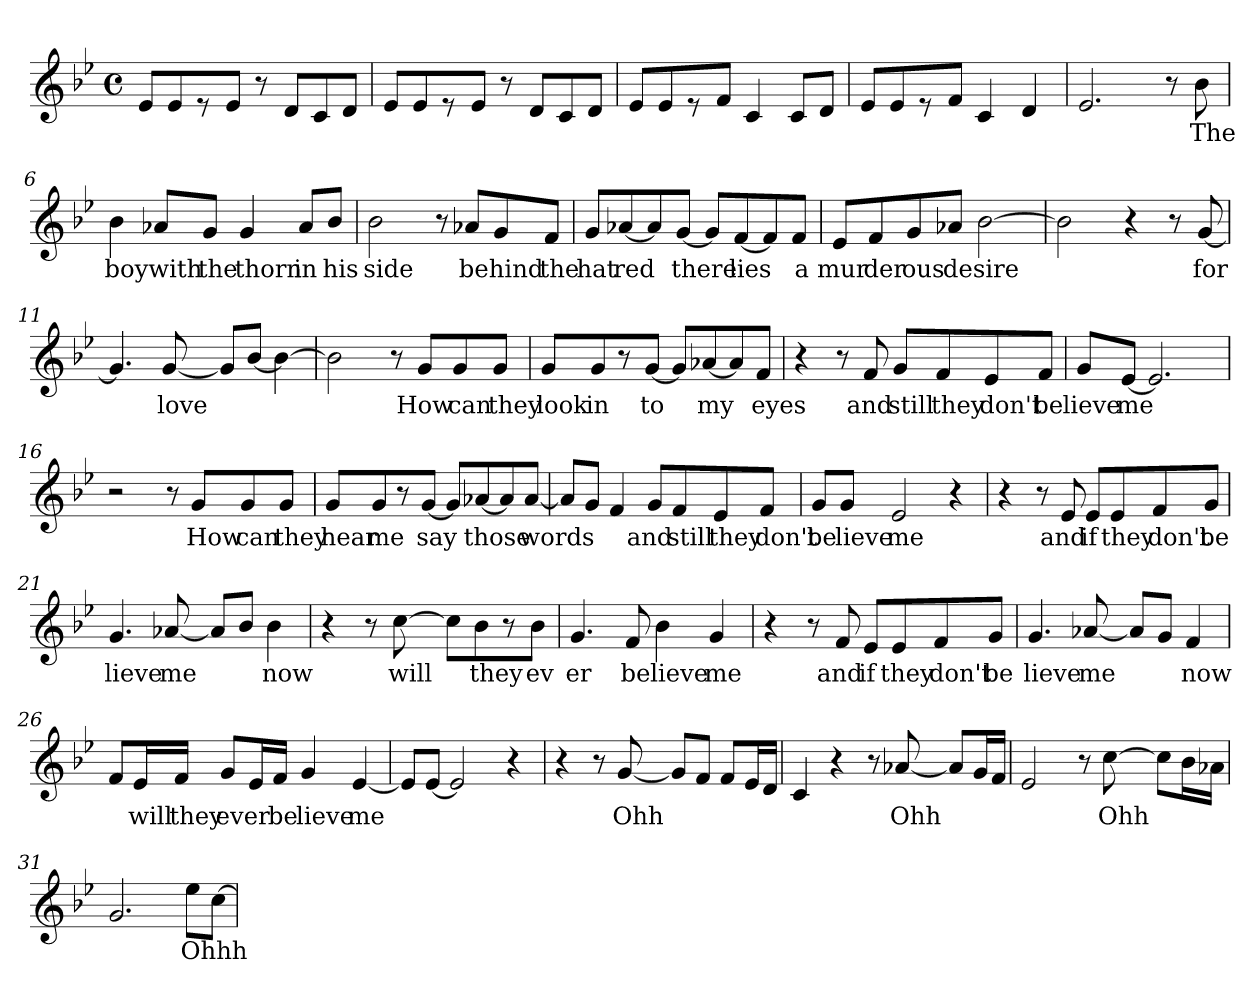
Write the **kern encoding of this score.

**kern	**text
*part1	*part1
*staff1	*staff1
*clefG2	*
*k[b-e-]	*
*B-:	*
*M4/4	*
*met(c)	*
=1	=1
8e-/L	.
8e-/	.
8r	.
8e-/J	.
8r	.
8d/L	.
8c/	.
8d/J	.
=2	=2
8e-/L	.
8e-/	.
8r	.
8e-/J	.
8r	.
8d/L	.
8c/	.
8d/J	.
=3	=3
8e-/L	.
8e-/	.
8r	.
8f/J	.
4c/	.
8c/L	.
8d/J	.
=4	=4
8e-/L	.
8e-/	.
8r	.
8f/J	.
4c/	.
4d/	.
!!LO:LB:g=z
=5	=5
2.e-/	.
8r	.
8b-\	The
=6	=6
4b-\	boy
8a-X/L	with
8g/J	the
4g/	thorn
8a-/L	in
8b-/J	his
=7	=7
2b-\	side
8r	.
8a-X/L	be
8g/	hind
8f/J	the
!!LO:LB:g=z
=8	=8
8g/L	hat
[8a-X/	red
8a-/]	.
[8g/J	there
8g/L]	.
[8f/	lies
8f/]	.
8f/J	a
=9	=9
8e-/L	mur
8f/	der
8g/	ous
8a-X/J	de
[2b-\	sire
!!LO:LB:g=z
=10	=10
2b-\]	.
4r	.
8r	.
[8g/	for
=11	=11
4.g/]	.
[8g/	love
8g/L]	.
[8b-/J	.
4b-\_	.
=12	=12
2b-\]	.
8r	.
8g/L	How
8g/	can
8g/J	they
!!LO:LB:g=z
=13	=13
8g/L	look
8g/	in
8r	.
[8g/J	to
8g/L]	.
[8a-X/	my
8a-/]	.
8f/J	eyes
=14	=14
4r	.
8r	.
8f/	and
8g/L	still
8f/	they
8e-/	don't
8f/J	be
=15	=15
8g/L	lieve
[8e-/J	me
2.e-/]	.
!!LO:LB:g=z
=16	=16
2r	.
8r	.
8g/L	How
8g/	can
8g/J	they
=17	=17
8g/L	hear
8g/	me
8r	.
[8g/J	say
8g/L]	.
[8a-X/	those
8a-/]	.
[8a-/J	words
=18	=18
8a-/L]	.
8g/J	.
4f/	.
8g/L	and
8f/	still
8e-/	they
8f/J	don't
!!LO:LB:g=z
=19	=19
8g/L	be
8g/J	lieve
2e-/	me
4r	.
=20	=20
4r	.
8r	.
8e-/	and
8e-/L	if
8e-/	they
8f/	don't
8g/J	be
=21	=21
4.g/	lieve
[8a-X/	me
8a-/L]	.
8b-/J	.
4b-\	now
!!LO:LB:g=z
=22	=22
4r	.
8r	.
[8cc\	will
8cc\L]	.
8b-\	they
8r	.
8b-\J	ev
=23	=23
4.g/	er
8f/	be
4b-\	lieve
4g/	me
=24	=24
4r	.
8r	.
8f/	and
8e-/L	if
8e-/	they
8f/	don't
8g/J	be
!!LO:LB:g=z
=25	=25
4.g/	lieve
[8a-X/	me
8a-/L]	.
8g/J	.
4f/	now
=26	=26
8f/L	.
16e-/L	will
16f/JJ	they
8g/L	ev
16e-/L	er
16f/JJ	be
4g/	lieve
[4e-/	me
=27	=27
8e-/L]	.
[8e-/J	.
2e-/]	.
4r	.
!!LO:LB:g=z
=28	=28
4r	.
8r	.
[8g/	Ohh
8g/L]	.
8f/J	.
8f/L	.
16e-/L	.
16d/JJ	.
=29	=29
4c/	.
4r	.
8r	.
[8a-X/	Ohh
8a-/L]	.
16g/L	.
16f/JJ	.
=30	=30
2e-/	.
8r	.
[8cc\	Ohh
8cc\L]	.
16b-\L	.
16a-X\JJ	.
!!LO:PB:g=z
=31	=31
2.g/	.
8ee-\L	Ohhh
[8cc\J	.
=	=
*-	*-
